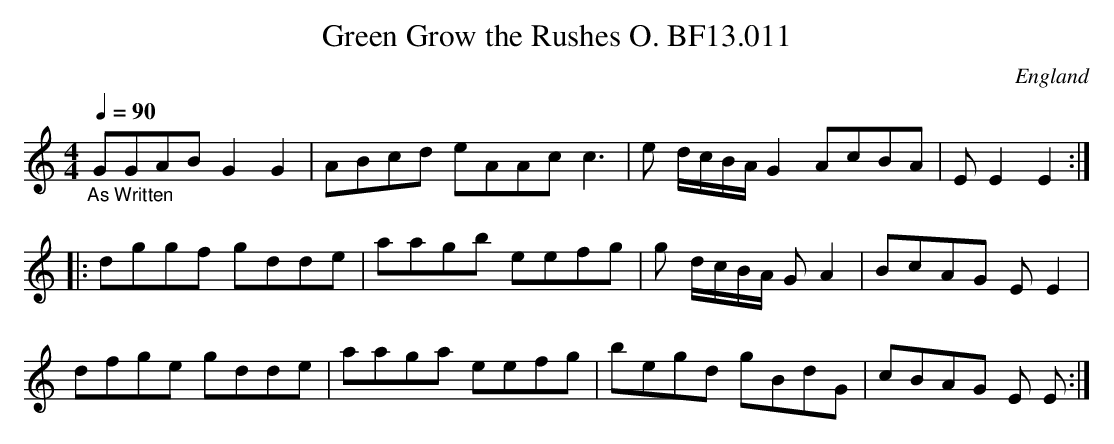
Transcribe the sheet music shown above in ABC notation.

X:1
T:Green Grow the Rushes O. BF13.011
L:1/8
M:4/4
O:England
Q:1/4=90
K:C major
"_As Written"GGAB G2G2|ABcd eAAcc3|\
e d/2c/2B/2A/2 G2 AcBA|EE2E2:|!
|:dggf gdde|aagb eefg|g d/2c/2B/2A/2 G A2|BcAG E E2|!
dfge gdde|aaga eefg|begd gBdG|cBAG E E:|
